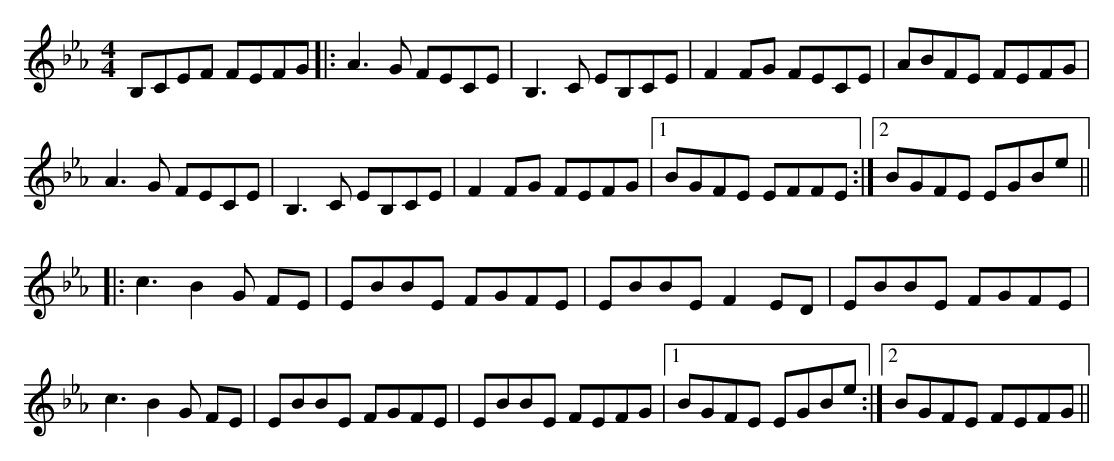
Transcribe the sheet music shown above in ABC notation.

X:1
M:4/4
K:Fdor
B,CEF FEFG|:A3G FECE|B,3C EB,CE|F2 FG FECE|ABFE FEFG|
A3G FECE|B,3C EB,CE|F2 FG FEFG|1 BGFE EFFE:|2 BGFE EGBe||
|:c3B2 G FE|EBBE FGFE|EBBE F2 ED|EBBE FGFE|
c3B2 G FE|EBBE FGFE|EBBE FEFG|1 BGFE EGBe:|2 BGFE FEFG||
